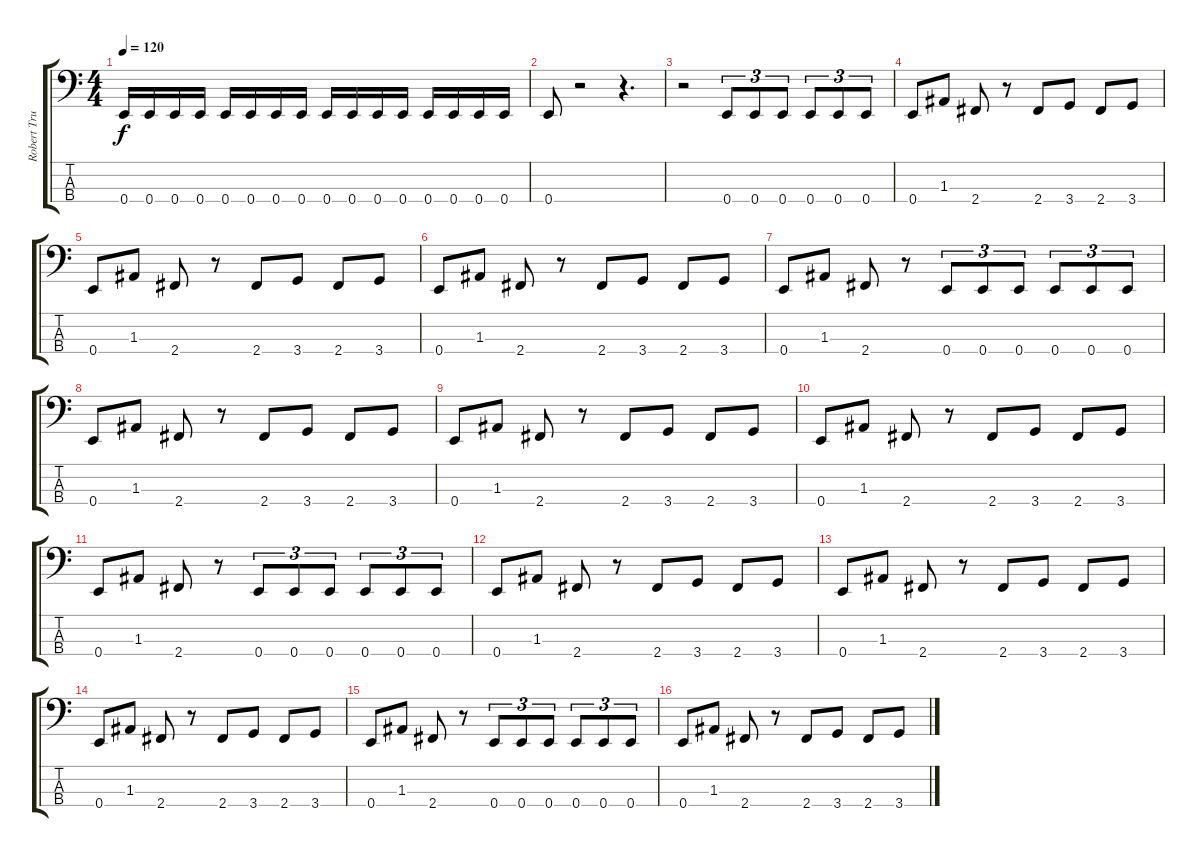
\track ("Robert Trujillo" "Robert Tru") {instrument electricbassfinger}
\staff {score tabs}
\tuning (G2 D2 A1 E1) {hide}
\ts (4 4)
\tempo 120
\clef f4
\ks c
0.4.16{dy f} 0.4.16 0.4.16 0.4.16 0.4.16 0.4.16 0.4.16 0.4.16 0.4.16 0.4.16 0.4.16 0.4.16 0.4.16 0.4.16 0.4.16 0.4.16 |
0.4.8 r.2 r.4{d} |
r.2 0.4.8{tu (3 2)} 0.4.8{tu (3 2)} 0.4.8{tu (3 2)} 0.4.8{tu (3 2)} 0.4.8{tu (3 2)} 0.4.8{tu (3 2)} |
0.4.8 1.3.8 2.4.8 r.8 2.4.8 3.4.8 2.4.8 3.4.8 |
0.4.8 1.3.8 2.4.8 r.8 2.4.8 3.4.8 2.4.8 3.4.8 |
0.4.8 1.3.8 2.4.8 r.8 2.4.8 3.4.8 2.4.8 3.4.8 |
0.4.8 1.3.8 2.4.8 r.8 0.4.8{tu (3 2)} 0.4.8{tu (3 2)} 0.4.8{tu (3 2)} 0.4.8{tu (3 2)} 0.4.8{tu (3 2)} 0.4.8{tu (3 2)} |
0.4.8 1.3.8 2.4.8 r.8 2.4.8 3.4.8 2.4.8 3.4.8 |
0.4.8 1.3.8 2.4.8 r.8 2.4.8 3.4.8 2.4.8 3.4.8 |
0.4.8 1.3.8 2.4.8 r.8 2.4.8 3.4.8 2.4.8 3.4.8 |
0.4.8 1.3.8 2.4.8 r.8 0.4.8{tu (3 2)} 0.4.8{tu (3 2)} 0.4.8{tu (3 2)} 0.4.8{tu (3 2)} 0.4.8{tu (3 2)} 0.4.8{tu (3 2)} |
0.4.8 1.3.8 2.4.8 r.8 2.4.8 3.4.8 2.4.8 3.4.8 |
0.4.8 1.3.8 2.4.8 r.8 2.4.8 3.4.8 2.4.8 3.4.8 |
0.4.8 1.3.8 2.4.8 r.8 2.4.8 3.4.8 2.4.8 3.4.8 |
0.4.8 1.3.8 2.4.8 r.8 0.4.8{tu (3 2)} 0.4.8{tu (3 2)} 0.4.8{tu (3 2)} 0.4.8{tu (3 2)} 0.4.8{tu (3 2)} 0.4.8{tu (3 2)} |
0.4.8 1.3.8 2.4.8 r.8 2.4.8 3.4.8 2.4.8 3.4.8
